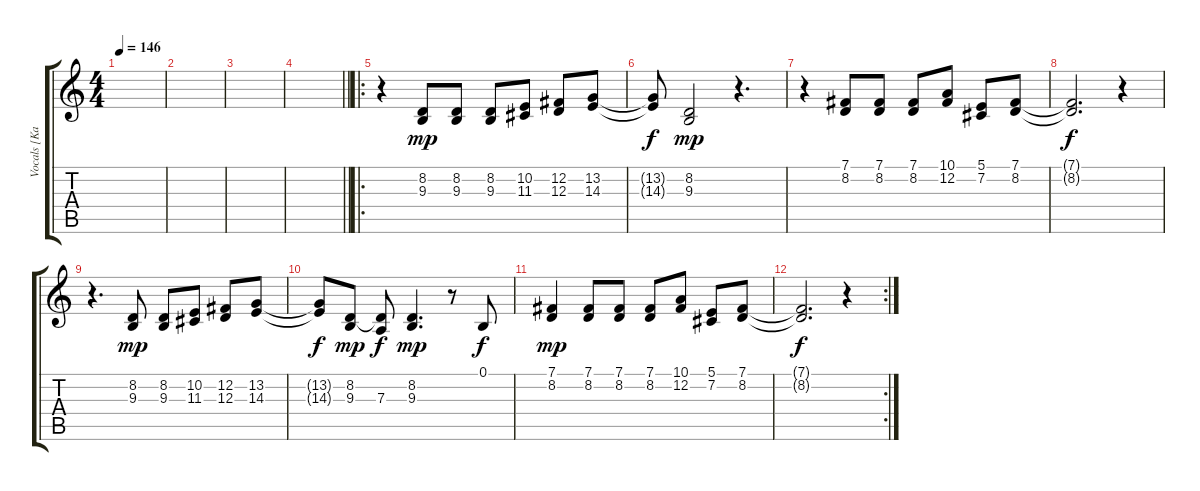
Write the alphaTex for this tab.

\track ("Vocals [Kaisa]" "Vocals [Ka") {instrument synthvoice}
\staff {score tabs}
\tuning (B3 Gb3 D3 A2 E2 B1) {hide}
\ts (4 4)
\tempo 146
\clef g2
\ks c
|
|
|
\barLineRight lightlight
|
\ro
r.4 (8.2 9.3).8{dy mp} (8.2 9.3).8 (8.2 9.3).8 (10.2 11.3).8 (12.2 12.3).8 (13.2 14.3).8 |
(13.2{t} 14.3{t}).8{dy f} (8.2 9.3).2{dy mp} r.4{d} |
r.4 (7.1 8.2).8 (7.1 8.2).8 (7.1 8.2).8 (10.1 12.2).8 (5.1 7.2).8 (7.1 8.2).8 |
(7.1{t} 8.2{t}).2{d dy f} r.4 |
r.4{d} (8.2 9.3).8{dy mp} (8.2 9.3).8 (10.2 11.3).8 (12.2 12.3).8 (13.2 14.3).8 |
(13.2{t} 14.3{t}).8{dy f} (8.2 9.3).8{dy mp} (8.2{t} 7.3).8{dy f} (8.2 9.3).4{d dy mp} r.8 0.1.8{dy f} |
(7.1 8.2).4{dy mp} (7.1 8.2).8 (7.1 8.2).8 (7.1 8.2).8 (10.1 12.2).8 (5.1 7.2).8 (7.1 8.2).8 |
\rc 2
(7.1{t} 8.2{t}).2{d dy f} r.4
